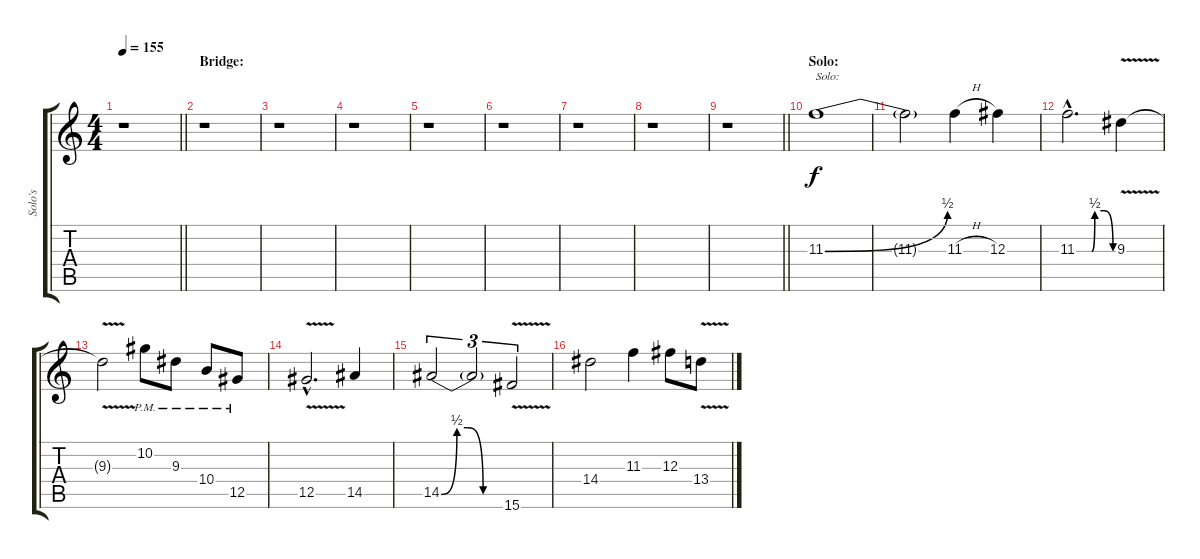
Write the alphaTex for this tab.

\track ("Solo's" "Solo's") {instrument distortionguitar}
\staff {score tabs}
\tuning (Eb4 Bb3 Gb3 Db3 Ab2 Eb2) {hide}
\ts (4 4)
\tempo 155
\clef g2
\barLineRight lightlight
\ks c
r.1{dy f} |
\section ("" "Bridge:")
r.1 |
r.1 |
r.1 |
r.1 |
r.1 |
r.1 |
r.1 |
\barLineRight lightlight
r.1 |
\section ("" "Solo:")
11.3{be (bend 0 0 60 2)}.1{txt "Solo:"} |
11.3{t}.2 11.3{h}.4 12.3.4 |
11.3{be (custom 0 0 25 0 30 2 45 2 60 0) hac}.2{d} 9.3{v}.4 |
9.3{t}.2 10.2{pm}.8 9.3{pm}.8 10.4{pm}.8 12.5{pm}.8 |
12.5{v hac}.2{d} 14.5.4 |
14.5{be (custom 0 0 15 2 25 2 40 0 60 0)}.2{tu (3 2)} 14.5{t}.2{tu (3 2)} 15.6{v}.2{tu (3 2)} |
14.4.2 11.3.4 12.3.8 13.4{v}.8
